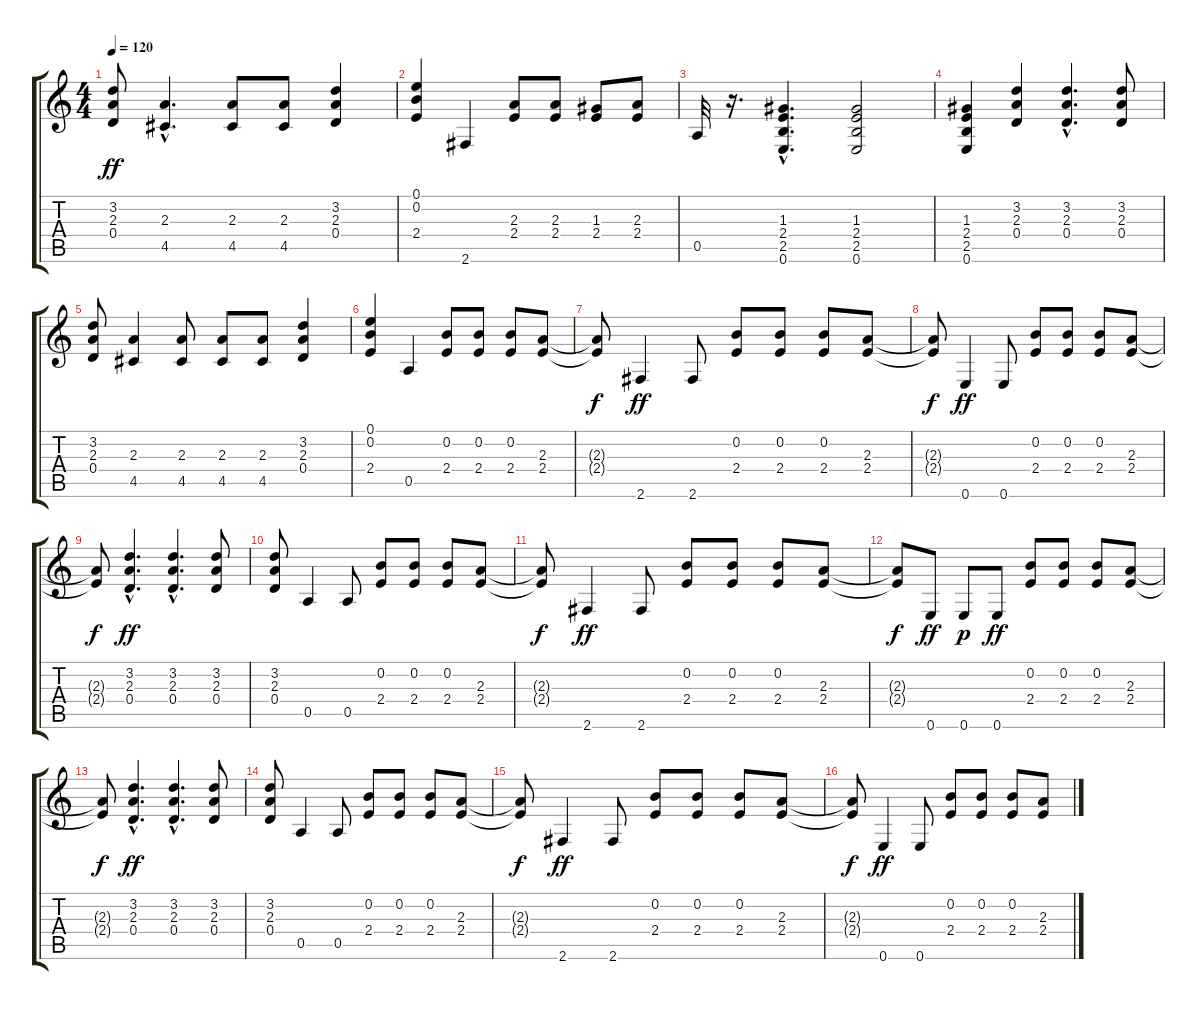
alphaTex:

\track "" {instrument distortionguitar}
\staff {score tabs}
\tuning (E4 B3 G3 D3 A2 E2) {hide}
\ts (4 4)
\tempo 120
\clef g2
\ks c
(3.2 2.3 0.4).8{dy ff} (2.3{hac} 4.5{hac}).4{d} (2.3 4.5).8 (2.3 4.5).8 (3.2 2.3 0.4).4 |
(0.1 0.2 2.4).4 2.6.4 (2.3 2.4).8 (2.3 2.4).8 (1.3 2.4).8 (2.3 2.4).8 |
0.5.32 r.16{d} (1.3{hac} 2.4{hac} 2.5{hac} 0.6{hac}).4{d} (1.3 2.4 2.5 0.6).2 |
(1.3 2.4 2.5 0.6).4 (3.2 2.3 0.4).4 (3.2{hac} 2.3{hac} 0.4{hac}).4{d} (3.2 2.3 0.4).8 |
(3.2 2.3 0.4).8 (2.3 4.5).4 (2.3 4.5).8 (2.3 4.5).8 (2.3 4.5).8 (3.2 2.3 0.4).4 |
(0.1 0.2 2.4).4 0.5.4 (0.2 2.4).8 (0.2 2.4).8 (0.2 2.4).8 (2.3 2.4).8 |
(2.3{t} 2.4{t}).8{dy f} 2.6.4{dy ff} 2.6.8 (0.2 2.4).8 (0.2 2.4).8 (0.2 2.4).8 (2.3 2.4).8 |
(2.3{t} 2.4{t}).8{dy f} 0.6.4{dy ff} 0.6.8 (0.2 2.4).8 (0.2 2.4).8 (0.2 2.4).8 (2.3 2.4).8 |
(2.3{t} 2.4{t}).8{dy f} (3.2{hac} 2.3{hac} 0.4{hac}).4{d dy ff} (3.2{hac} 2.3{hac} 0.4{hac}).4{d} (3.2 2.3 0.4).8 |
(3.2 2.3 0.4).8 0.5.4 0.5.8 (0.2 2.4).8 (0.2 2.4).8 (0.2 2.4).8 (2.3 2.4).8 |
(2.3{t} 2.4{t}).8{dy f} 2.6.4{dy ff} 2.6.8 (0.2 2.4).8 (0.2 2.4).8 (0.2 2.4).8 (2.3 2.4).8 |
(2.3{t} 2.4{t}).8{dy f} 0.6.8{dy ff} 0.6.8{dy p} 0.6.8{dy ff} (0.2 2.4).8 (0.2 2.4).8 (0.2 2.4).8 (2.3 2.4).8 |
(2.3{t} 2.4{t}).8{dy f} (3.2{hac} 2.3{hac} 0.4{hac}).4{d dy ff} (3.2{hac} 2.3{hac} 0.4{hac}).4{d} (3.2 2.3 0.4).8 |
(3.2 2.3 0.4).8 0.5.4 0.5.8 (0.2 2.4).8 (0.2 2.4).8 (0.2 2.4).8 (2.3 2.4).8 |
(2.3{t} 2.4{t}).8{dy f} 2.6.4{dy ff} 2.6.8 (0.2 2.4).8 (0.2 2.4).8 (0.2 2.4).8 (2.3 2.4).8 |
(2.3{t} 2.4{t}).8{dy f} 0.6.4{dy ff} 0.6.8 (0.2 2.4).8 (0.2 2.4).8 (0.2 2.4).8 (2.3 2.4).8
